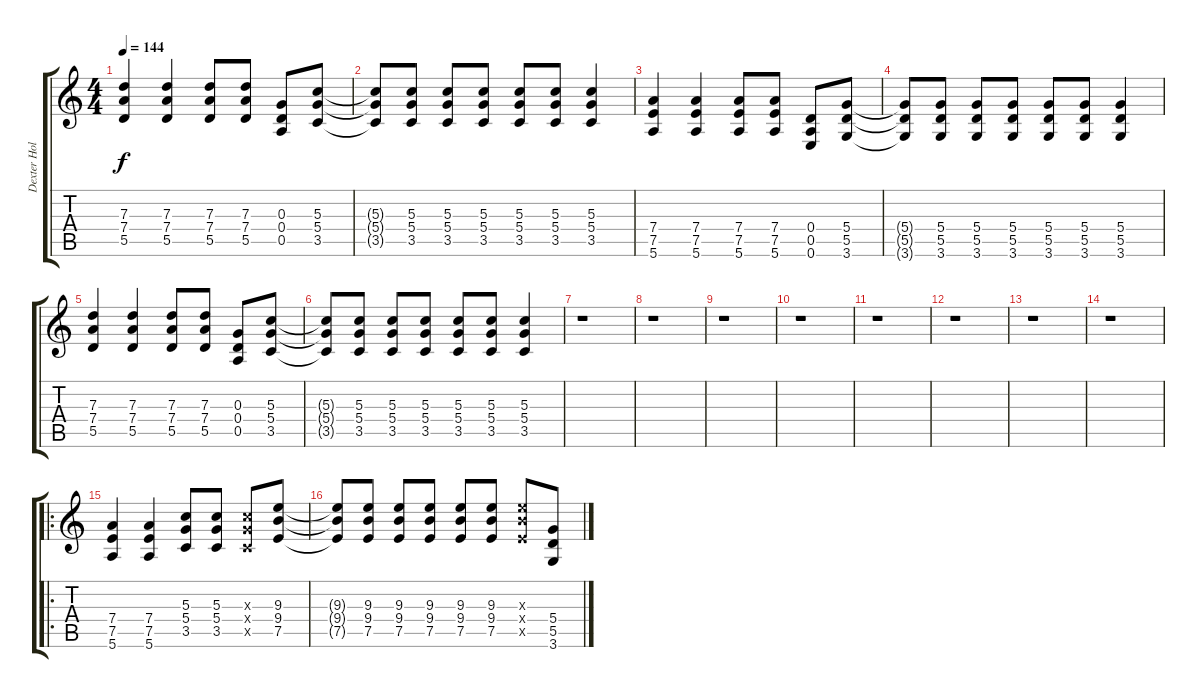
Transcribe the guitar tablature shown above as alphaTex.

\track ("Dexter Holland" "Dexter Hol") {instrument distortionguitar}
\staff {score tabs}
\tuning (E4 B3 G3 D3 A2 E2) {hide}
\ts (4 4)
\tempo 144
\clef g2
\ks c
(7.3 7.4 5.5).4{dy f} (7.3 7.4 5.5).4 (7.3 7.4 5.5).8 (7.3 7.4 5.5).8 (0.3 0.4 0.5).8 (5.3 5.4 3.5).8 |
(5.3{t} 5.4{t} 3.5{t}).8 (5.3 5.4 3.5).8 (5.3 5.4 3.5).8 (5.3 5.4 3.5).8 (5.3 5.4 3.5).8 (5.3 5.4 3.5).8 (5.3 5.4 3.5).4 |
(7.4 7.5 5.6).4 (7.4 7.5 5.6).4 (7.4 7.5 5.6).8 (7.4 7.5 5.6).8 (0.4 0.5 0.6).8 (5.4 5.5 3.6).8 |
(5.4{t} 5.5{t} 3.6{t}).8 (5.4 5.5 3.6).8 (5.4 5.5 3.6).8 (5.4 5.5 3.6).8 (5.4 5.5 3.6).8 (5.4 5.5 3.6).8 (5.4 5.5 3.6).4 |
(7.3 7.4 5.5).4 (7.3 7.4 5.5).4 (7.3 7.4 5.5).8 (7.3 7.4 5.5).8 (0.3 0.4 0.5).8 (5.3 5.4 3.5).8 |
(5.3{t} 5.4{t} 3.5{t}).8 (5.3 5.4 3.5).8 (5.3 5.4 3.5).8 (5.3 5.4 3.5).8 (5.3 5.4 3.5).8 (5.3 5.4 3.5).8 (5.3 5.4 3.5).4 |
r.1 |
r.1 |
r.1 |
r.1 |
r.1 |
r.1 |
r.1 |
r.1 |
\ro
(7.4 7.5 5.6).4 (7.4 7.5 5.6).4 (5.3 5.4 3.5).8 (5.3 5.4 3.5).8 (5.3{x} 5.4{x} 3.5{x}).8 (9.3 9.4 7.5).8 |
(9.3{t} 9.4{t} 7.5{t}).8 (9.3 9.4 7.5).8 (9.3 9.4 7.5).8 (9.3 9.4 7.5).8 (9.3 9.4 7.5).8 (9.3 9.4 7.5).8 (9.3{x} 9.4{x} 7.5{x}).8 (5.4 5.5 3.6).8
